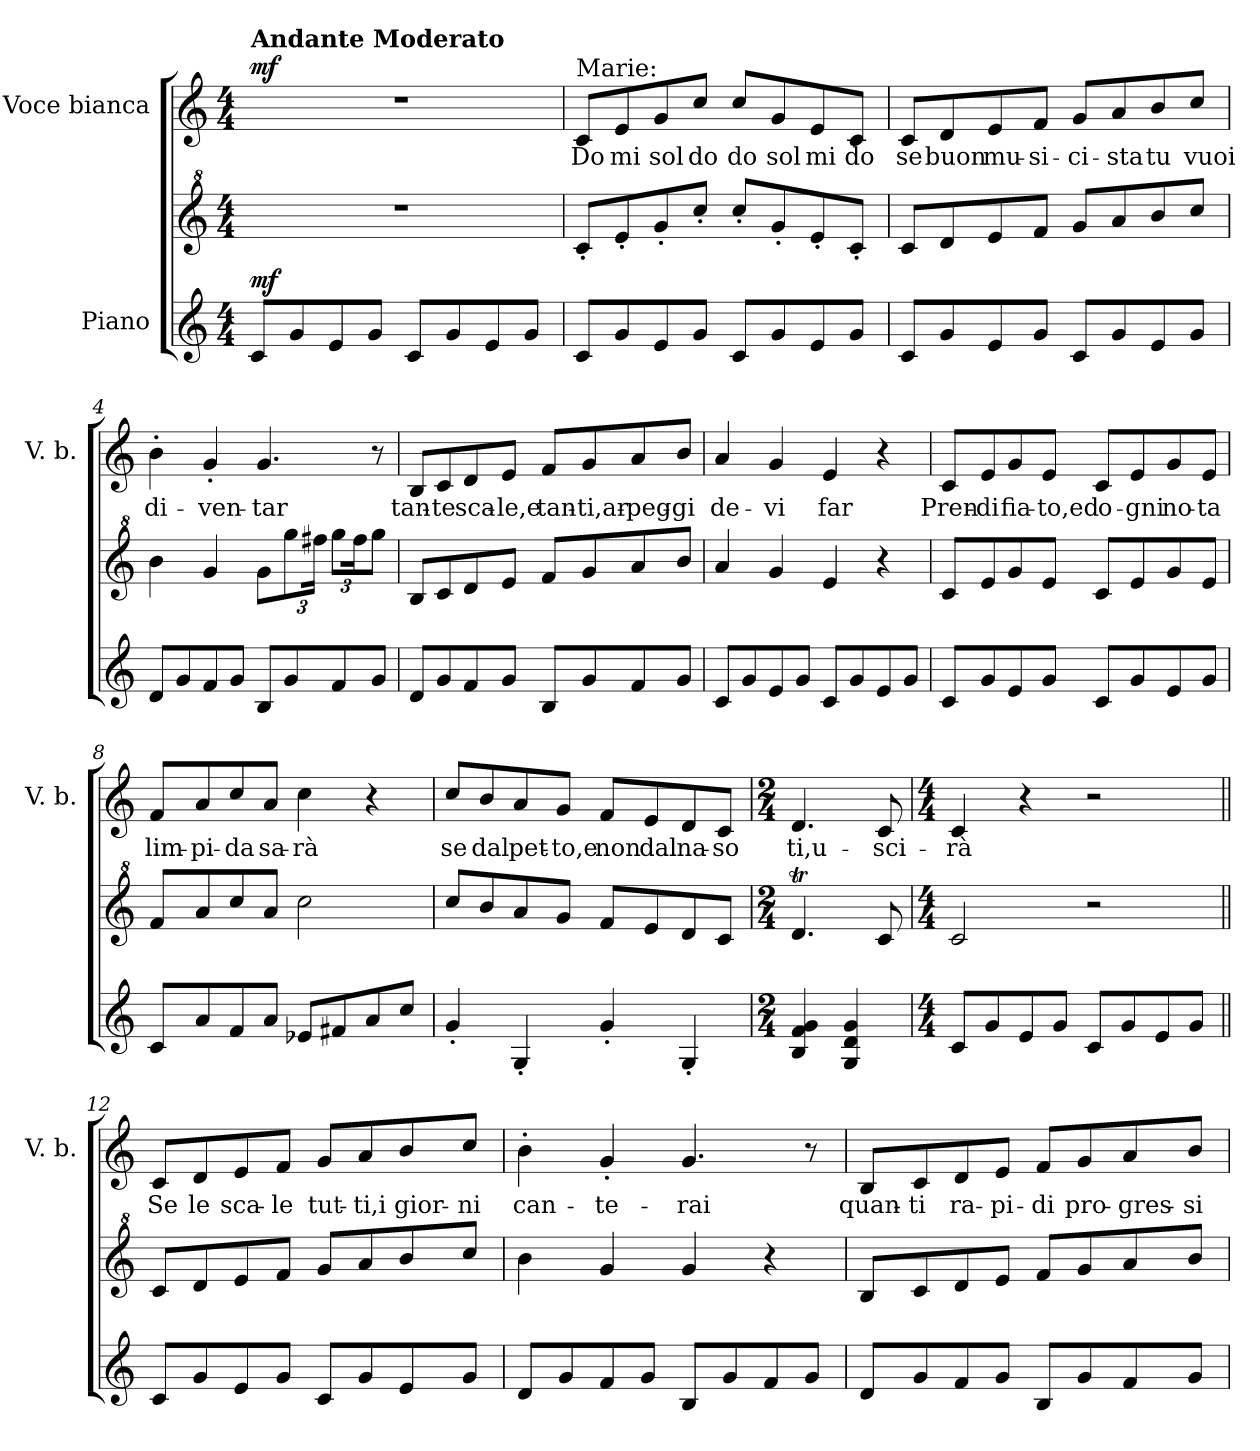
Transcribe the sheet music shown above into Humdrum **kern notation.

**kern	**kern	**dynam	**kern	**text	**dynam
*part2	*part2	*part2	*part1	*part1	*part1
*staff3	*staff2	*staff2/3	*staff1	*staff1	*staff1
*I"Piano	*	*	*I"Voce bianca	*	*
*	*	*	*I'V. b.	*	*
*clefG2	*clefG^2	*	*clefG2	*	*
*k[]	*k[]	*	*k[]	*	*
*M4/4	*M4/4	*	*M4/4	*	*
*MM96	*MM96	*	*MM96	*	*
=1	=1	=1	=1	=1	=1
!	!	!	!LO:TX:a:B:t=Andante Moderato	!	!
!	!	!LO:DY:a=2	!	!	!LO:DY:b
8c/L	1r	mf	1r	.	mf
8g/	.	.	.	.	.
8e/	.	.	.	.	.
8g/J	.	.	.	.	.
8c/L	.	.	.	.	.
8g/	.	.	.	.	.
8e/	.	.	.	.	.
8g/J	.	.	.	.	.
=2	=2	=2	=2	=2	=2
!	!	!	!LO:TX:a:t=Marie&colon;	!	!
!	!	!	!	!LO:LY:b	!
8c/L	8cc'/L	.	8c/L	Do	.
!	!	!	!	!LO:LY:b	!
8g/	8ee'/	.	8e/	mi	.
!	!	!	!	!LO:LY:b	!
8e/	8gg'/	.	8g/	sol	.
!	!	!	!	!LO:LY:b	!
8g/J	8ccc'/J	.	8cc/J	do	.
!	!	!	!	!LO:LY:b	!
8c/L	8ccc'/L	.	8cc/L	do	.
!	!	!	!	!LO:LY:b	!
8g/	8gg'/	.	8g/	sol	.
!	!	!	!	!LO:LY:b	!
8e/	8ee'/	.	8e/	mi	.
!	!	!	!	!LO:LY:b	!
8g/J	8cc'/J	.	8c/J	do	.
=3	=3	=3	=3	=3	=3
!	!	!	!	!LO:LY:b	!
8c/L	8cc/L	.	8c/L	se	.
!	!	!	!	!LO:LY:b	!
8g/	8dd/	.	8d/	buon	.
!	!	!	!	!LO:LY:b	!
8e/	8ee/	.	8e/	mu-	.
!	!	!	!	!LO:LY:b	!
8g/J	8ff/J	.	8f/J	-si-	.
!	!	!	!	!LO:LY:b	!
8c/L	8gg/L	.	8g/L	-ci-	.
!	!	!	!	!LO:LY:b	!
8g/	8aa/	.	8a/	-sta	.
!	!	!	!	!LO:LY:b	!
8e/	8bb/	.	8b/	tu	.
!	!	!	!	!LO:LY:b	!
8g/J	8ccc/J	.	8cc/J	vuoi	.
!!LO:LB:g=z
=4	=4	=4	=4	=4	=4
!	!	!	!	!LO:LY:b	!
8d/L	4bb\	.	4b'\	di-	.
8g/	.	.	.	.	.
!	!	!	!	!LO:LY:b	!
8f/	4gg/	.	4g'/	-ven-	.
8g/J	.	.	.	.	.
!	!	!	!	!LO:LY:b	!
8B/L	8gg\L	.	4.g/	-tar	.
*	*Xbrackettup	*	*	*	*
8g/	12ggg\	.	.	.	.
.	24fff#X\Jk	.	.	.	.
8f/	12ggg\L	.	.	.	.
.	24fff#\K	.	.	.	.
8g/J	8ggg\J	.	8r	.	.
=5	=5	=5	=5	=5	=5
!	!	!	!	!LO:LY:b	!
8d/L	8b/L	.	8B/L	tan-	.
!	!	!	!	!LO:LY:b	!
8g/	8cc/	.	8c/	-te	.
!	!	!	!	!LO:LY:b	!
8f/	8dd/	.	8d/	sca-	.
!	!	!	!	!LO:LY:b	!
8g/J	8ee/J	.	8e/J	-le,e	.
!	!	!	!	!LO:LY:b	!
8B/L	8ff/L	.	8f/L	tan-	.
!	!	!	!	!LO:LY:b	!
8g/	8gg/	.	8g/	-ti,ar-	.
!	!	!	!	!LO:LY:b	!
8f/	8aa/	.	8a/	-peg-	.
!	!	!	!	!LO:LY:b	!
8g/J	8bb/J	.	8b/J	-gi	.
=6	=6	=6	=6	=6	=6
!	!	!	!	!LO:LY:b	!
8c/L	4aa/	.	4a/	de-	.
8g/	.	.	.	.	.
!	!	!	!	!LO:LY:b	!
8e/	4gg/	.	4g/	-vi	.
8g/J	.	.	.	.	.
!	!	!	!	!LO:LY:b	!
8c/L	4ee/	.	4e/	far	.
8g/	.	.	.	.	.
8e/	4r	.	4r	.	.
8g/J	.	.	.	.	.
!!LO:LB:g=z
=7	=7	=7	=7	=7	=7
!	!	!	!	!LO:LY:b	!
8c/L	8cc/L	.	8c/L	Pren-	.
!	!	!	!	!LO:LY:b	!
8g/	8ee/	.	8e/	-di	.
!	!	!	!	!LO:LY:b	!
8e/	8gg/	.	8g/	fia-	.
!	!	!	!	!LO:LY:b	!
8g/J	8ee/J	.	8e/J	-to,ed	.
!	!	!	!	!LO:LY:b	!
8c/L	8cc/L	.	8c/L	o-	.
!	!	!	!	!LO:LY:b	!
8g/	8ee/	.	8e/	-gni	.
!	!	!	!	!LO:LY:b	!
8e/	8gg/	.	8g/	no-	.
!	!	!	!	!LO:LY:b	!
8g/J	8ee/J	.	8e/J	-ta	.
=8	=8	=8	=8	=8	=8
!	!	!	!	!LO:LY:b	!
8c/L	8ff/L	.	8f/L	lim-	.
!	!	!	!	!LO:LY:b	!
8a/	8aa/	.	8a/	-pi-	.
!	!	!	!	!LO:LY:b	!
8f/	8ccc/	.	8cc/	-da	.
!	!	!	!	!LO:LY:b	!
8a/J	8aa/J	.	8a/J	sa-	.
!	!	!	!	!LO:LY:b	!
8e-X/L	2ccc\	.	4cc\	-rà	.
8f#X/	.	.	.	.	.
8a/	.	.	4r	.	.
8cc/J	.	.	.	.	.
=9	=9	=9	=9	=9	=9
!	!	!	!	!LO:LY:b	!
4g'/	8ccc/L	.	8cc/L	se	.
!	!	!	!	!LO:LY:b	!
.	8bb/	.	8b/	dal	.
!	!	!	!	!LO:LY:b	!
4G'/	8aa/	.	8a/	pet-	.
!	!	!	!	!LO:LY:b	!
.	8gg/J	.	8g/J	-to,e	.
!	!	!	!	!LO:LY:b	!
4g'/	8ff/L	.	8f/L	non	.
!	!	!	!	!LO:LY:b	!
.	8ee/	.	8e/	dal	.
!	!	!	!	!LO:LY:b	!
4G'/	8dd/	.	8d/	na-	.
!	!	!	!	!LO:LY:b	!
.	8cc/J	.	8c/J	-so	.
!!LO:PB:g=z
=10	=10	=10	=10	=10	=10
*M2/4	*M2/4	*	*M2/4	*	*
!	!	!	!	!LO:LY:b	!
4B/ 4f/ 4g/	4.ddT/	.	4.d/	ti,u-	.
4G/ 4d/ 4g/	.	.	.	.	.
!	!	!	!	!LO:LY:b	!
.	8cc/	.	8c/	-sci-	.
=11	=11	=11	=11	=11	=11
*M4/4	*M4/4	*	*M4/4	*	*
!	!	!	!	!LO:LY:b	!
8c/L	2cc/	.	4c/	-rà	.
8g/	.	.	.	.	.
8e/	.	.	4r	.	.
8g/J	.	.	.	.	.
8c/L	2r	.	2r	.	.
8g/	.	.	.	.	.
8e/	.	.	.	.	.
8g/J	.	.	.	.	.
=12||	=12||	=12||	=12||	=12||	=12||
!	!	!	!	!LO:LY:b	!
8c/L	8cc/L	.	8c/L	Se	.
!	!	!	!	!LO:LY:b	!
8g/	8dd/	.	8d/	le	.
!	!	!	!	!LO:LY:b	!
8e/	8ee/	.	8e/	sca-	.
!	!	!	!	!LO:LY:b	!
8g/J	8ff/J	.	8f/J	-le	.
!	!	!	!	!LO:LY:b	!
8c/L	8gg/L	.	8g/L	tut-	.
!	!	!	!	!LO:LY:b	!
8g/	8aa/	.	8a/	-ti,i	.
!	!	!	!	!LO:LY:b	!
8e/	8bb/	.	8b/	gior-	.
!	!	!	!	!LO:LY:b	!
8g/J	8ccc/J	.	8cc/J	-ni	.
=13	=13	=13	=13	=13	=13
!	!	!	!	!LO:LY:b	!
8d/L	4bb\	.	4b'\	can-	.
8g/	.	.	.	.	.
!	!	!	!	!LO:LY:b	!
8f/	4gg/	.	4g'/	-te-	.
8g/J	.	.	.	.	.
!	!	!	!	!LO:LY:b	!
8B/L	4gg/	.	4.g/	-rai	.
8g/	.	.	.	.	.
8f/	4r	.	.	.	.
8g/J	.	.	8r	.	.
!!LO:LB:g=z
=14	=14	=14	=14	=14	=14
!	!	!	!	!LO:LY:b	!
8d/L	8b/L	.	8B/L	quan-	.
!	!	!	!	!LO:LY:b	!
8g/	8cc/	.	8c/	-ti	.
!	!	!	!	!LO:LY:b	!
8f/	8dd/	.	8d/	ra-	.
!	!	!	!	!LO:LY:b	!
8g/J	8ee/J	.	8e/J	-pi-	.
!	!	!	!	!LO:LY:b	!
8B/L	8ff/L	.	8f/L	-di	.
!	!	!	!	!LO:LY:b	!
8g/	8gg/	.	8g/	pro-	.
!	!	!	!	!LO:LY:b	!
8f/	8aa/	.	8a/	-gres-	.
!	!	!	!	!LO:LY:b	!
8g/J	8bb/J	.	8b/J	-si	.
=	=	=	=	=	=
*-	*-	*-	*-	*-	*-
